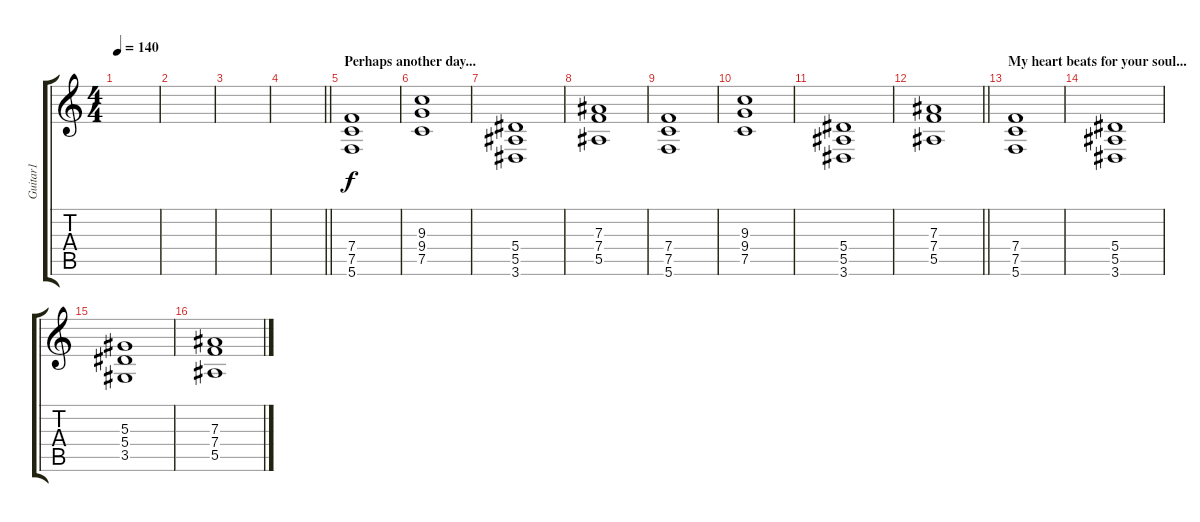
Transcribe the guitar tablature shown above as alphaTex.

\track ("Guitar1" "Guitar1") {instrument distortionguitar}
\staff {score tabs}
\tuning (C4 G3 Eb3 Bb2 F2 C2) {hide}
\ts (4 4)
\tempo 140
\clef g2
\ks c
|
|
|
\barLineRight lightlight
|
\section ("" "Perhaps another day...")
(7.4 7.5 5.6).1 |
(9.3 9.4 7.5).1 |
(5.4 5.5 3.6).1 |
(7.3 7.4 5.5).1 |
(7.4 7.5 5.6).1 |
(9.3 9.4 7.5).1 |
(5.4 5.5 3.6).1 |
\barLineRight lightlight
(7.3 7.4 5.5).1 |
\section ("" "My heart beats for your soul...")
(7.4 7.5 5.6).1 |
(5.4 5.5 3.6).1 |
(5.3 5.4 3.5).1 |
(7.3 7.4 5.5).1
